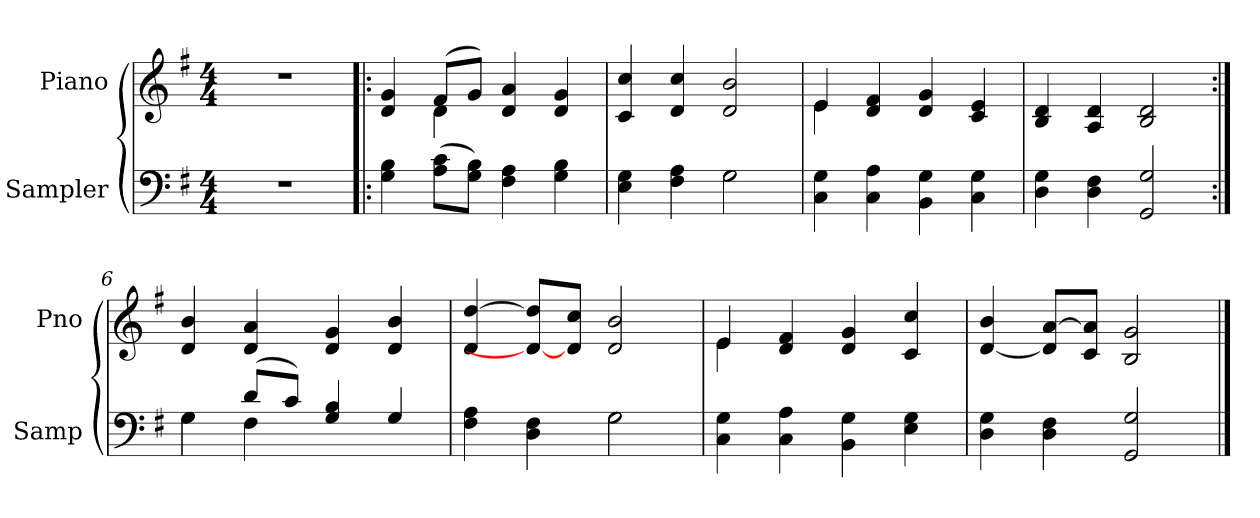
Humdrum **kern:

**kern	**kern
*part2	*part1
*staff2	*staff1
*I"Sampler	*I"Piano
*I'Samp	*I'Pno
*clefF4	*clefG2
*k[f#]	*k[f#]
*G:	*G:
*M4/4	*M4/4
=1	=1
1r	1r
=2!|:	=2!|:
*	*^
4G\ 4B\	4d/ 4g/	4ryy
(8A\ 8c\L	(8f#/L	4d
8G\ 8B\J)	8g/J)	.
4F#\ 4A\	4d/ 4a/	2ryy
4G\ 4B\	4d/ 4g/	.
*	*v	*v
=3	=3
*^	*
4E\ 4G\	2ryy	4c/ 4cc/
4F#\ 4A\	.	4d/ 4cc/
2G\	2G	2d/ 2b/
*v	*v	*
=4	=4
*	*^
4C\ 4G\	4e/	4e
4C\ 4A\	4d/ 4f#/	2.ryy
4BB\ 4G\	4d/ 4g/	.
4C\ 4G\	4c/ 4e/	.
*	*v	*v
=5	=5
4D\ 4G\	4B/ 4d/
4D\ 4F#\	4A/ 4d/
2GG/ 2G/	2B/ 2d/
=6:|!	=6:|!
*^	*
4G\	4G	4d/ 4b/
(8d/L	4F#	4d/ 4a/
8c/J)	.	.
4G/ 4B/	2ryy	4d/ 4g/
4G/	.	4d/ 4b/
=7	=7	=7
4F#\ 4A\	2ryy	4d/ [4dd/
4D\ 4F#\	.	8d_/ 8dd]/L
.	.	8d/ 8cc/J
2G\	2G	2d/ 2b/
*v	*v	*
=8	=8
*	*^
4C\ 4G\	4e/	4e
4C\ 4A\	4d/ 4f#/	2.ryy
4BB\ 4G\	4d/ 4g/	.
4E\ 4G\	4c/ 4cc/	.
*	*v	*v
=9	=9
4D\ 4G\	[4d/ 4b/
4D\ 4F#\	8d]/ [8a/L
.	8c/ 8a]/J
2GG/ 2G/	2B/ 2g/
==	==
*-	*-
